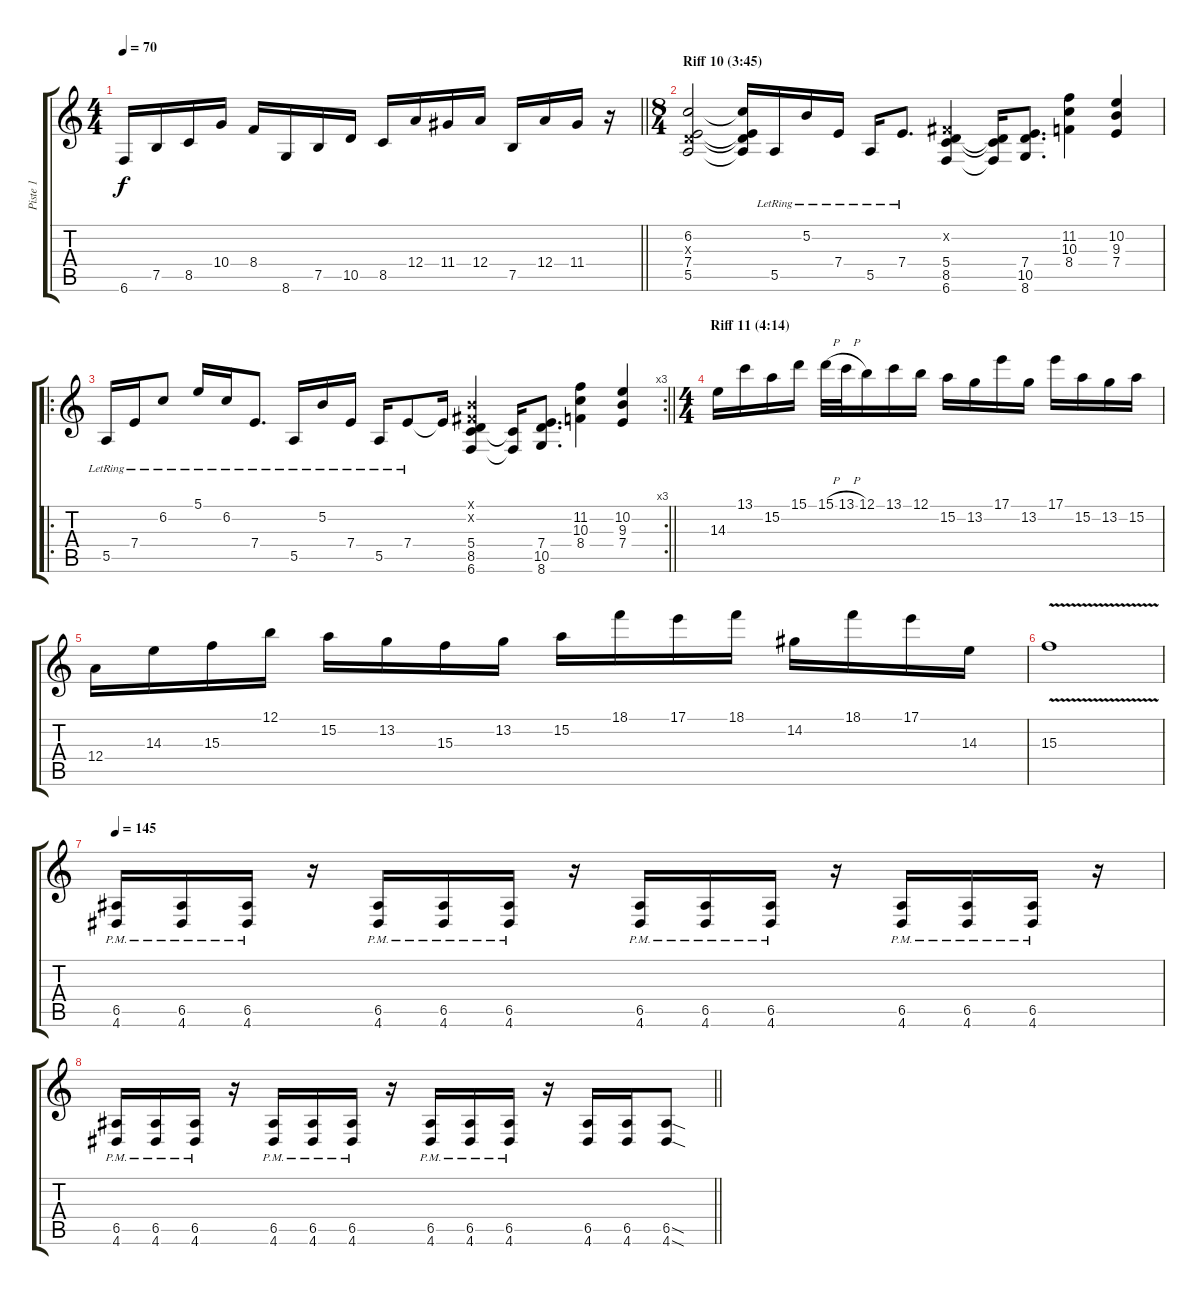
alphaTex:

\track ("Piste 1" "Piste 1") {instrument distortionguitar}
\staff {score tabs}
\tuning (B3 Gb3 D3 A2 E2 B1) {hide}
\ts (4 4)
\tempo 70
\clef g2
\barLineRight lightlight
\ks c
6.6.16{dy f} 7.5.16 8.5.16 10.4.16 8.4.16 8.6.16 7.5.16 10.5.16 8.5.16 12.4.16 11.4.16 12.4.16 7.5.16 12.4.16 11.4.16 r.16 |
\ts (8 4)
\section ("" "Riff 10 (3:45)")
(6.2 0.3{x} 7.4 5.5).2 (6.2{t} 0.3{t} 7.4{t} 5.5{t}).16 5.5{lr}.16 5.2{lr}.16 7.4{lr}.16 5.5{lr}.16 7.4{lr}.8{d} (0.2{x} 5.4 8.5 6.6).4 (5.4{t} 8.5{t} 6.6{t}).16 (7.4 10.5 8.6).8{d} (11.2 10.3 8.4).4 (10.2 9.3 7.4).4 |
\ro
\rc 3
\barLineRight lightlight
5.5{lr}.16 7.4{lr}.16 6.2{lr}.8 5.1{lr}.16 6.2{lr}.16 7.4{lr}.8{d} 5.5{lr}.16 5.2{lr}.16 7.4{lr}.16 5.5{lr}.16 7.4{lr}.8 7.4{t}.16 (0.1{x} 0.2{x} 5.4 8.5 6.6).4 (8.5{t} 6.6{t}).16 (7.4 10.5 8.6).8{d} (11.2 10.3 8.4).4 (10.2 9.3 7.4).4 |
\ts (4 4)
\section ("" "Riff 11 (4:14)")
14.3.16 13.1.16 15.2.16 15.1.16 15.1{h}.32 13.1{h}.32 12.1.16 13.1.16 12.1.16 15.2.16 13.2.16 17.1.16 13.2.16 17.1.16 15.2.16 13.2.16 15.2.16 |
12.4.16 14.3.16 15.3.16 12.1.16 15.2.16 13.2.16 15.3.16 13.2.16 15.2.16 18.1.16 17.1.16 18.1.16 14.2.16 18.1.16 17.1.16 14.3.16 |
15.3{v}.1 |
\tempo 145
(6.5{pm} 4.6{pm}).16 (6.5{pm} 4.6{pm}).16 (6.5{pm} 4.6{pm}).16 r.16 (6.5{pm} 4.6{pm}).16 (6.5{pm} 4.6{pm}).16 (6.5{pm} 4.6{pm}).16 r.16 (6.5{pm} 4.6{pm}).16 (6.5{pm} 4.6{pm}).16 (6.5{pm} 4.6{pm}).16 r.16 (6.5{pm} 4.6{pm}).16 (6.5{pm} 4.6{pm}).16 (6.5{pm} 4.6{pm}).16 r.16 |
\barLineRight lightlight
(6.5{pm} 4.6{pm}).16 (6.5{pm} 4.6{pm}).16 (6.5{pm} 4.6{pm}).16 r.16 (6.5{pm} 4.6{pm}).16 (6.5{pm} 4.6{pm}).16 (6.5{pm} 4.6{pm}).16 r.16 (6.5{pm} 4.6{pm}).16 (6.5{pm} 4.6{pm}).16 (6.5{pm} 4.6{pm}).16 r.16 (6.5 4.6).16 (6.5 4.6).16 (6.5{sod} 4.6{sod}).8
